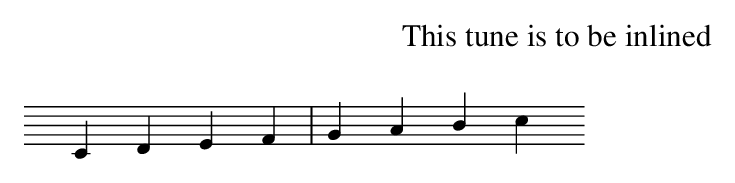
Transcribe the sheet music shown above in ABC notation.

X:1
T:This tune is to be inlined
M:none
L:1/4
K:none clef=none
CDEF|GABc
